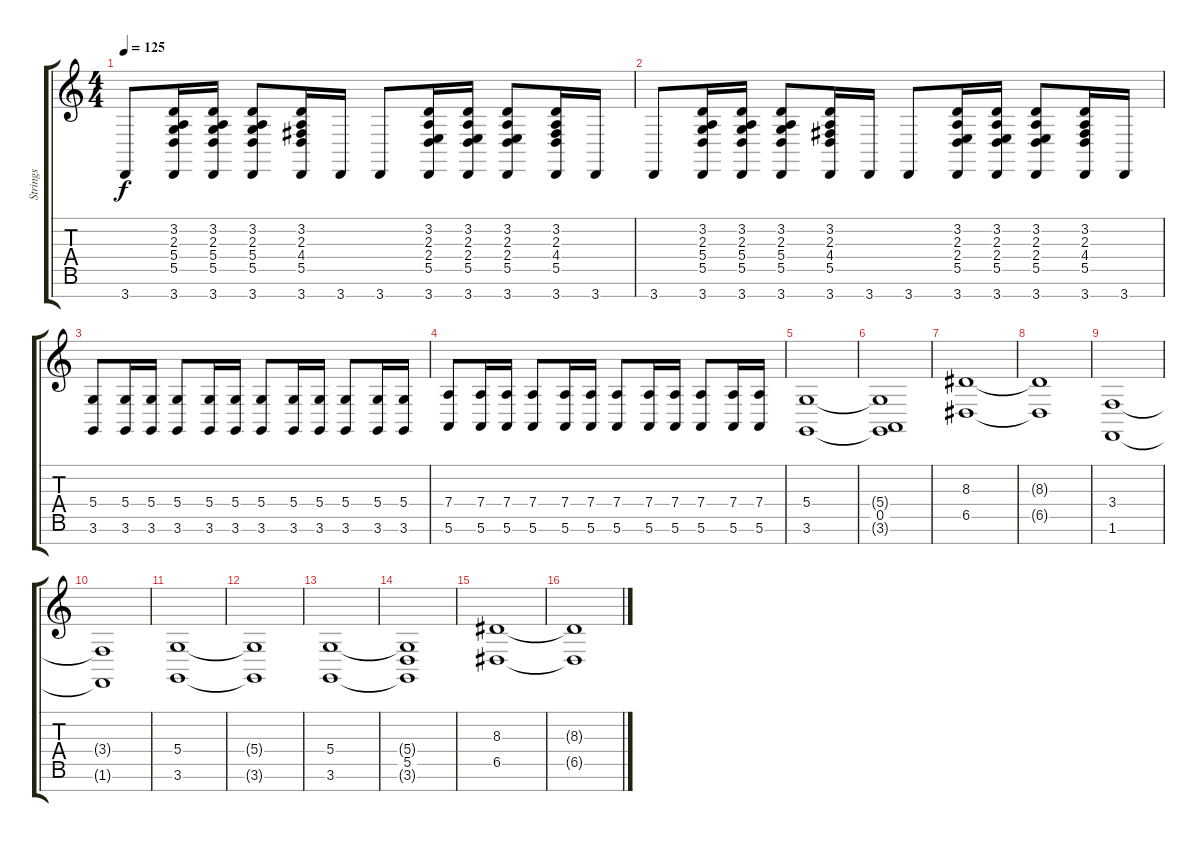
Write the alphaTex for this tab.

\track ("Strings" "Strings") {instrument stringensemble1}
\staff {score tabs}
\tuning (E4 B3 G3 D3 A2 E2 B1) {hide}
\ts (4 4)
\tempo 125
\clef g2
\ks c
3.7.8{dy f} (3.2 2.3 5.4 5.5 3.7).16 (3.2 2.3 5.4 5.5 3.7).16 (3.2 2.3 5.4 5.5 3.7).8 (3.2 2.3 4.4 5.5 3.7).16 3.7.16 3.7.8 (3.2 2.3 2.4 5.5 3.7).16 (3.2 2.3 2.4 5.5 3.7).16 (3.2 2.3 2.4 5.5 3.7).8 (3.2 2.3 4.4 5.5 3.7).16 3.7.16 |
3.7.8 (3.2 2.3 5.4 5.5 3.7).16 (3.2 2.3 5.4 5.5 3.7).16 (3.2 2.3 5.4 5.5 3.7).8 (3.2 2.3 4.4 5.5 3.7).16 3.7.16 3.7.8 (3.2 2.3 2.4 5.5 3.7).16 (3.2 2.3 2.4 5.5 3.7).16 (3.2 2.3 2.4 5.5 3.7).8 (3.2 2.3 4.4 5.5 3.7).16 3.7.16 |
(5.4 3.6).8 (5.4 3.6).16 (5.4 3.6).16 (5.4 3.6).8 (5.4 3.6).16 (5.4 3.6).16 (5.4 3.6).8 (5.4 3.6).16 (5.4 3.6).16 (5.4 3.6).8 (5.4 3.6).16 (5.4 3.6).16 |
(7.4 5.6).8 (7.4 5.6).16 (7.4 5.6).16 (7.4 5.6).8 (7.4 5.6).16 (7.4 5.6).16 (7.4 5.6).8 (7.4 5.6).16 (7.4 5.6).16 (7.4 5.6).8 (7.4 5.6).16 (7.4 5.6).16 |
(5.4 3.6).1{volume 13} |
(5.4{t} 0.5 3.6{t}).1 |
(8.3 6.5).1 |
(8.3{t} 6.5{t}).1 |
(3.4 1.6).1 |
(3.4{t} 1.6{t}).1 |
(5.4 3.6).1 |
(5.4{t} 3.6{t}).1 |
(5.4 3.6).1 |
(5.4{t} 5.5 3.6{t}).1 |
(8.3 6.5).1 |
(8.3{t} 6.5{t}).1
